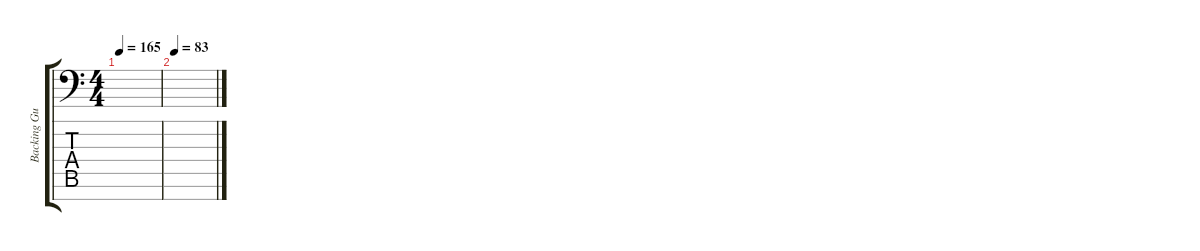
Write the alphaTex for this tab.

\track ("Backing Guitar II" "Backing Gu") {instrument overdrivenguitar}
\staff {score tabs}
\tuning (E4 B3 G3 D3 A2 D2 C-1) {hide}
\ts (4 4)
\tempo 165
\clef f4
\ks c
|
\tempo 83
